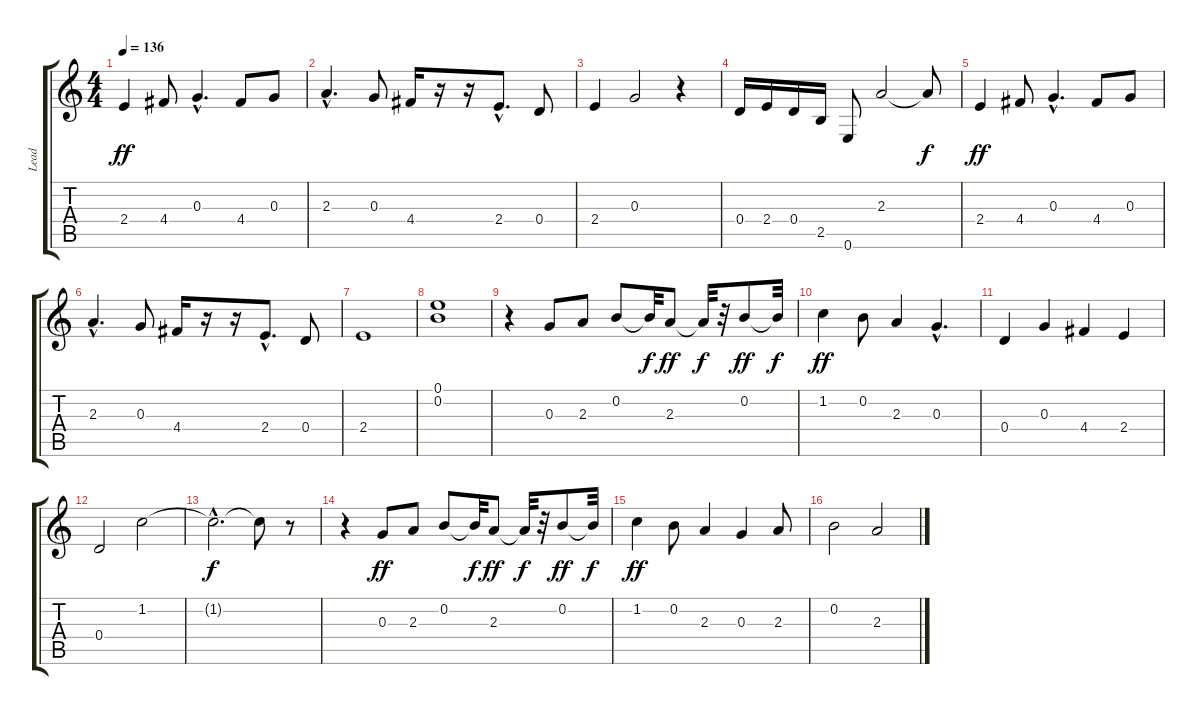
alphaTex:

\track ("Lead" "Lead") {instrument overdrivenguitar}
\staff {score tabs}
\tuning (E4 B3 G3 D3 A2 E2) {hide}
\ts (4 4)
\tempo 136
\clef g2
\ks c
2.4.4{dy ff} 4.4.8 0.3{hac}.4{d} 4.4.8 0.3.8 |
2.3{hac}.4{d} 0.3.8 4.4.16 r.16 r.16 2.4{hac}.8{d} 0.4.8 |
2.4.4 0.3.2 r.4 |
0.4.16 2.4.16 0.4.16 2.5.16 0.6.8 2.3.2 2.3{t}.8{dy f} |
2.4.4{dy ff} 4.4.8 0.3{hac}.4{d} 4.4.8 0.3.8 |
2.3{hac}.4{d} 0.3.8 4.4.16 r.16 r.16 2.4{hac}.8{d} 0.4.8 |
2.4.1 |
(0.1 0.2).1 |
r.4 0.3.8 2.3.8 0.2.8 0.2{t}.32{dy f} 2.3.8{dy ff} 2.3{t}.32{dy f} r.32 0.2.8{dy ff} 0.2{t}.32{dy f} |
1.2.4{dy ff} 0.2.8 2.3.4 0.3{hac}.4{d} |
0.4.4 0.3.4 4.4.4 2.4.4 |
0.4.2 1.2.2 |
1.2{hac t}.2{d dy f} 1.2{t}.8 r.8 |
r.4 0.3.8{dy ff} 2.3.8 0.2.8 0.2{t}.32{dy f} 2.3.8{dy ff} 2.3{t}.32{dy f} r.32 0.2.8{dy ff} 0.2{t}.32{dy f} |
1.2.4{dy ff} 0.2.8 2.3.4 0.3.4 2.3.8 |
0.2.2 2.3.2
